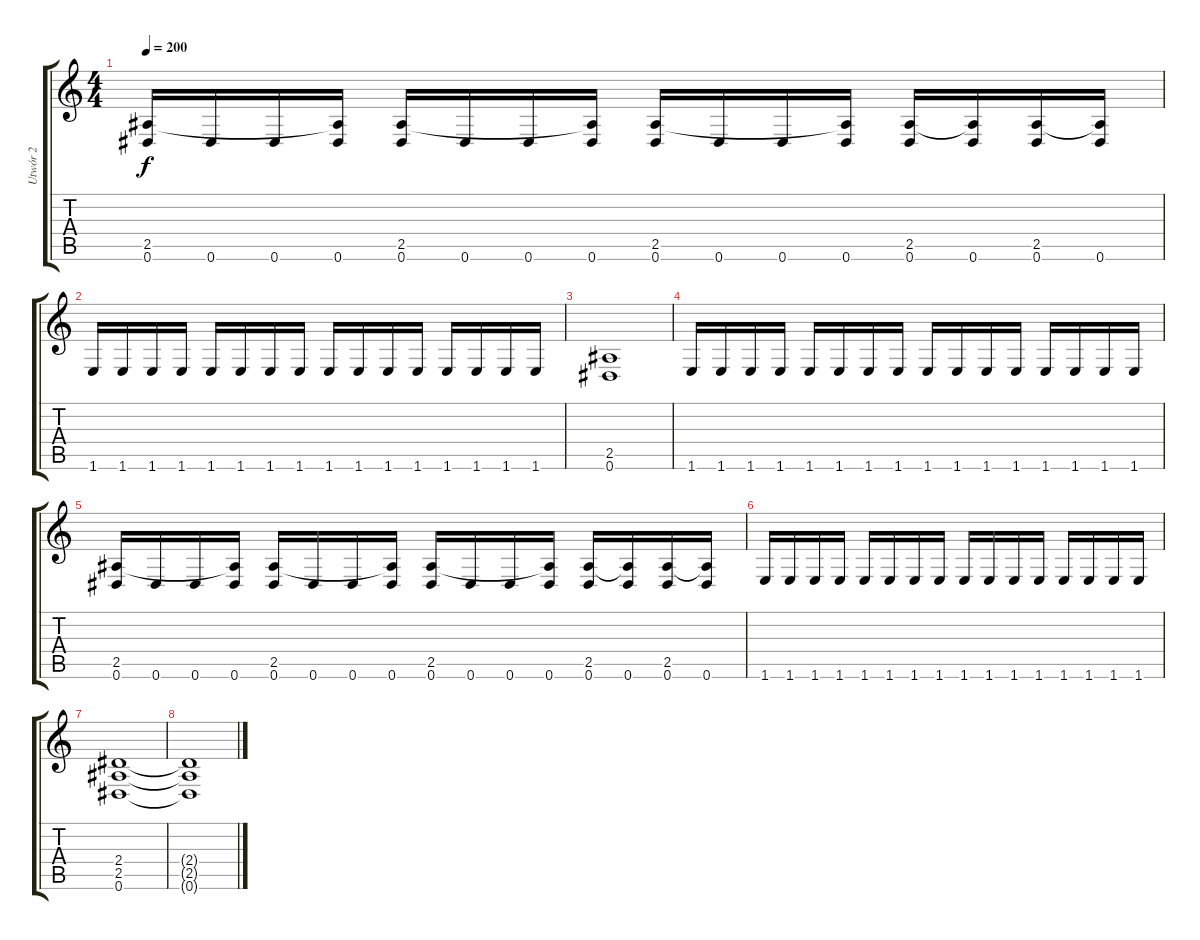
\track ("Utwór 2" "Utwór 2") {instrument distortionguitar}
\staff {score tabs}
\tuning (Eb4 Bb3 Gb3 Db3 Ab2 Eb2) {hide}
\ts (4 4)
\tempo 200
\clef g2
\ks c
(2.5 0.6).16{dy f} 0.6.16 0.6.16 (2.5{t} 0.6).16 (2.5 0.6).16 0.6.16 0.6.16 (2.5{t} 0.6).16 (2.5 0.6).16 0.6.16 0.6.16 (2.5{t} 0.6).16 (2.5 0.6).16 (2.5{t} 0.6).16 (2.5 0.6).16 (2.5{t} 0.6).16 |
1.6.16 1.6.16 1.6.16 1.6.16 1.6.16 1.6.16 1.6.16 1.6.16 1.6.16 1.6.16 1.6.16 1.6.16 1.6.16 1.6.16 1.6.16 1.6.16 |
(2.5 0.6).1 |
1.6.16 1.6.16 1.6.16 1.6.16 1.6.16 1.6.16 1.6.16 1.6.16 1.6.16 1.6.16 1.6.16 1.6.16 1.6.16 1.6.16 1.6.16 1.6.16 |
(2.5 0.6).16 0.6.16 0.6.16 (2.5{t} 0.6).16 (2.5 0.6).16 0.6.16 0.6.16 (2.5{t} 0.6).16 (2.5 0.6).16 0.6.16 0.6.16 (2.5{t} 0.6).16 (2.5 0.6).16 (2.5{t} 0.6).16 (2.5 0.6).16 (2.5{t} 0.6).16 |
1.6.16 1.6.16 1.6.16 1.6.16 1.6.16 1.6.16 1.6.16 1.6.16 1.6.16 1.6.16 1.6.16 1.6.16 1.6.16 1.6.16 1.6.16 1.6.16 |
(2.4 2.5 0.6).1 |
(2.4{t} 2.5{t} 0.6{t}).1
